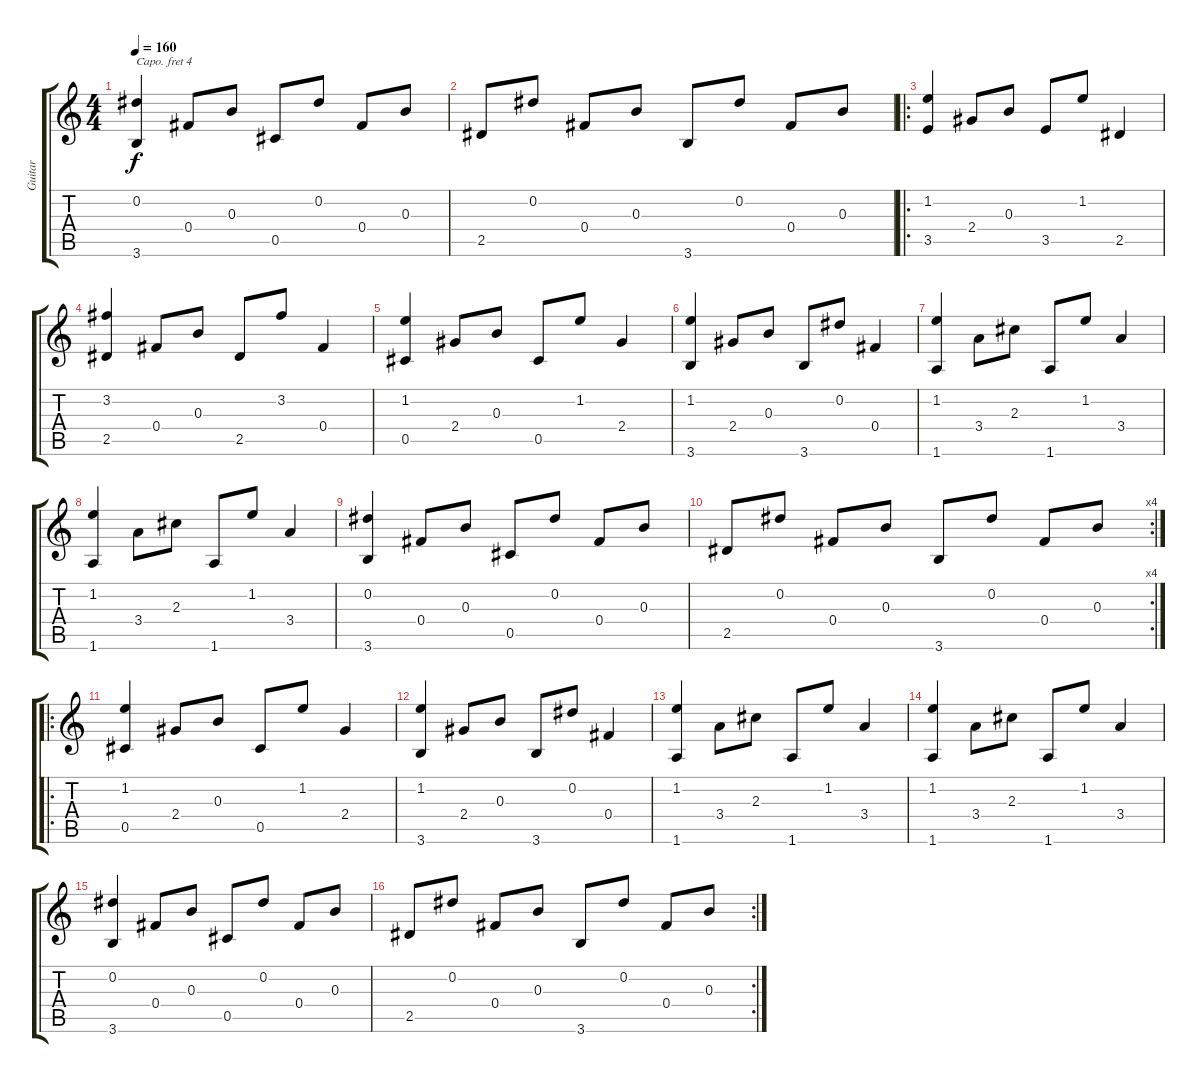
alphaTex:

\track ("Guitar" "Guitar") {instrument acousticguitarnylon}
\staff {score tabs}
\capo 4
\tuning (E4 B3 G3 D3 A2 E2) {hide}
\ts (4 4)
\tempo 160
\clef g2
\ks c
(0.2 3.6).4{dy f} 0.4.8 0.3.8 0.5.8 0.2.8 0.4.8 0.3.8 |
2.5.8 0.2.8 0.4.8 0.3.8 3.6.8 0.2.8 0.4.8 0.3.8 |
\ro
(1.2 3.5).4 2.4.8 0.3.8 3.5.8 1.2.8 2.5.4 |
(3.2 2.5).4 0.4.8 0.3.8 2.5.8 3.2.8 0.4.4 |
(1.2 0.5).4 2.4.8 0.3.8 0.5.8 1.2.8 2.4.4 |
(1.2 3.6).4 2.4.8 0.3.8 3.6.8 0.2.8 0.4.4 |
(1.2 1.6).4 3.4.8 2.3.8 1.6.8 1.2.8 3.4.4 |
(1.2 1.6).4 3.4.8 2.3.8 1.6.8 1.2.8 3.4.4 |
(0.2 3.6).4 0.4.8 0.3.8 0.5.8 0.2.8 0.4.8 0.3.8 |
\rc 4
2.5.8 0.2.8 0.4.8 0.3.8 3.6.8 0.2.8 0.4.8 0.3.8 |
\ro
(1.2 0.5).4 2.4.8 0.3.8 0.5.8 1.2.8 2.4.4 |
(1.2 3.6).4 2.4.8 0.3.8 3.6.8 0.2.8 0.4.4 |
(1.2 1.6).4 3.4.8 2.3.8 1.6.8 1.2.8 3.4.4 |
(1.2 1.6).4 3.4.8 2.3.8 1.6.8 1.2.8 3.4.4 |
(0.2 3.6).4 0.4.8 0.3.8 0.5.8 0.2.8 0.4.8 0.3.8 |
\rc 2
2.5.8 0.2.8 0.4.8 0.3.8 3.6.8 0.2.8 0.4.8 0.3.8
